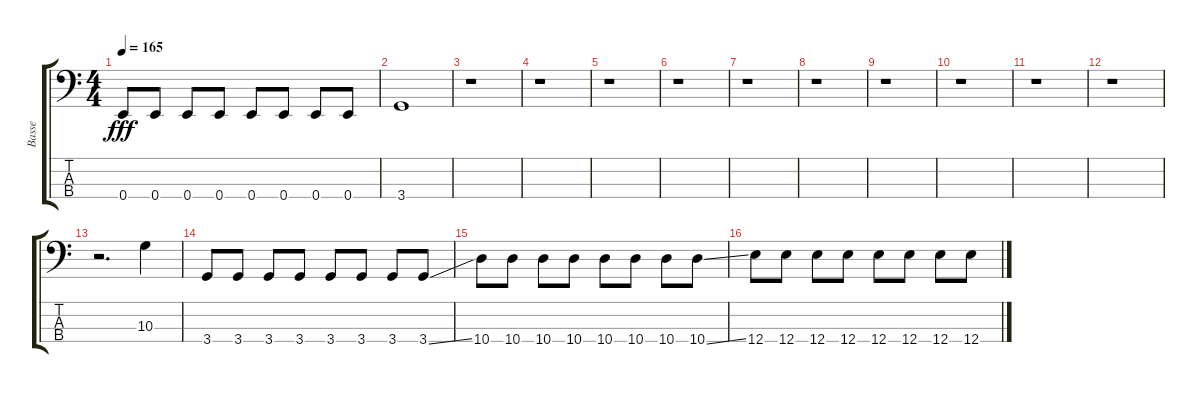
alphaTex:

\track ("Basse" "Basse") {instrument electricbasspick}
\staff {score tabs}
\tuning (G2 D2 A1 E1) {hide}
\ts (4 4)
\tempo 165
\clef f4
\ks c
0.4.8{dy fff} 0.4.8 0.4.8 0.4.8 0.4.8 0.4.8 0.4.8 0.4.8 |
3.4.1 |
r.1 |
r.1 |
r.1 |
r.1 |
r.1 |
r.1 |
r.1 |
r.1 |
r.1 |
r.1 |
r.2{d} 10.3.4 |
3.4.8{volume 16} 3.4.8 3.4.8 3.4.8 3.4.8 3.4.8 3.4.8 3.4{ss}.8 |
10.4.8 10.4.8 10.4.8 10.4.8 10.4.8 10.4.8 10.4.8 10.4{ss}.8 |
12.4.8 12.4.8 12.4.8 12.4.8 12.4.8 12.4.8 12.4.8 12.4{ss}.8
